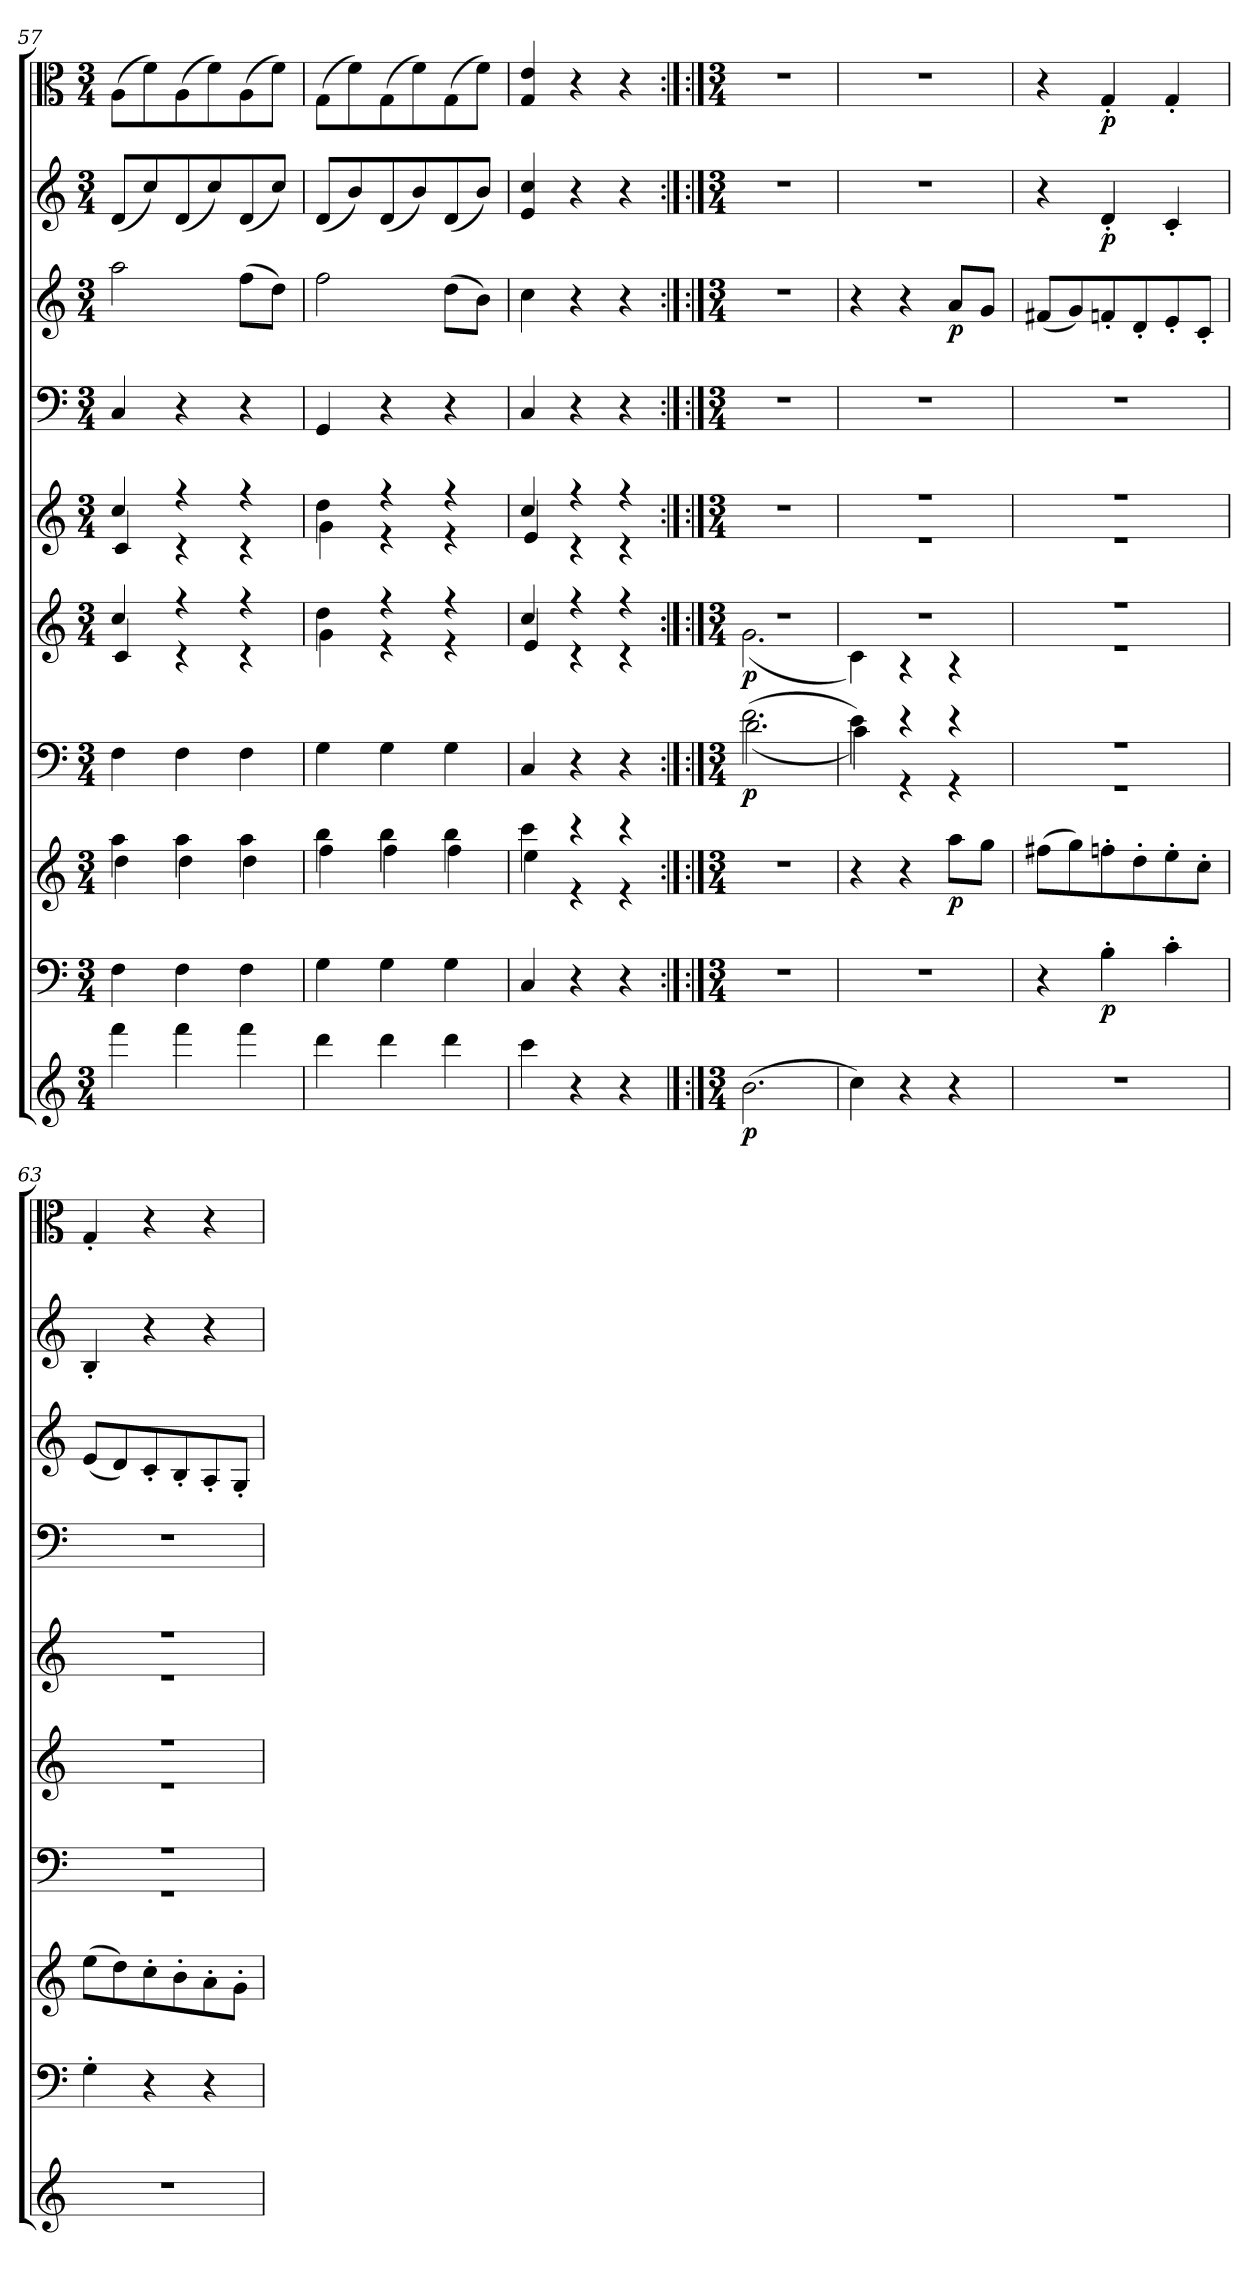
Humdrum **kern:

**kern	**dynam	**kern	**dynam	**kern	**dynam	**kern	**dynam	**kern	**dynam	**kern	**kern	**kern	**dynam	**kern	**dynam	**kern	**dynam
*part10	*part10	*part9	*part9	*part8	*part8	*part7	*part7	*part6	*part6	*part5	*part4	*part3	*part3	*part2	*part2	*part1	*part1
*staff10	*staff10	*staff9	*staff9	*staff8	*staff8	*staff7	*staff7	*staff6	*staff6	*staff5	*staff4	*staff3	*staff3	*staff2	*staff2	*staff1	*staff1
*clefG2	*	*clefF4	*	*clefG2	*	*clefF4	*	*clefG2	*	*clefG2	*clefF4	*clefG2	*	*clefG2	*	*clefC3	*
*k[]	*	*k[]	*	*k[]	*	*k[]	*	*k[]	*	*k[]	*k[]	*k[]	*	*k[]	*	*k[]	*
*C:	*	*C:	*	*C:	*	*C:	*	*C:	*	*C:	*C:	*C:	*	*C:	*	*C:	*
*M3/4	*	*M3/4	*	*M3/4	*	*M3/4	*	*M3/4	*	*M3/4	*M3/4	*M3/4	*	*M3/4	*	*M3/4	*
=57	=57	=57	=57	=57	=57	=57	=57	=57	=57	=57	=57	=57	=57	=57	=57	=57	=57
*	*	*	*	*^	*	*	*	*^	*	*^	*	*	*	*	*	*	*
4fff\	.	4F\	.	4aa\	4dd\	.	4F\	.	4cc/	4c/	.	4cc/	4c/	4C/	2aa\	.	(8d/L	.	(8A\L	.
.	.	.	.	.	.	.	.	.	.	.	.	.	.	.	.	.	8cc/)	.	8f\)	.
4fff\	.	4F\	.	4aa\	4dd\	.	4F\	.	4r	4r	.	4r	4r	4r	.	.	(8d/	.	(8A\	.
.	.	.	.	.	.	.	.	.	.	.	.	.	.	.	.	.	8cc/)	.	8f\)	.
4fff\	.	4F\	.	4aa\	4dd\	.	4F\	.	4r	4r	.	4r	4r	4r	(8ff\L	.	(8d/	.	(8A\	.
.	.	.	.	.	.	.	.	.	.	.	.	.	.	.	8dd\J)	.	8cc/J)	.	8f\J)	.
=58	=58	=58	=58	=58	=58	=58	=58	=58	=58	=58	=58	=58	=58	=58	=58	=58	=58	=58	=58	=58
4ddd\	.	4G\	.	4bb\	4ff\	.	4G\	.	4dd\	4g\	.	4dd\	4g\	4GG/	2ff\	.	(8d/L	.	(8G\L	.
.	.	.	.	.	.	.	.	.	.	.	.	.	.	.	.	.	8b/)	.	8f\)	.
4ddd\	.	4G\	.	4bb\	4ff\	.	4G\	.	4r	4r	.	4r	4r	4r	.	.	(8d/	.	(8G\	.
.	.	.	.	.	.	.	.	.	.	.	.	.	.	.	.	.	8b/)	.	8f\)	.
4ddd\	.	4G\	.	4bb\	4ff\	.	4G\	.	4r	4r	.	4r	4r	4r	(8dd\L	.	(8d/	.	(8G\	.
.	.	.	.	.	.	.	.	.	.	.	.	.	.	.	8b\J)	.	8b/J)	.	8f\J)	.
=59	=59	=59	=59	=59	=59	=59	=59	=59	=59	=59	=59	=59	=59	=59	=59	=59	=59	=59	=59	=59
4ccc\	.	4C/	.	4ccc\	4ee\	.	4C/	.	4cc/	4e/	.	4cc/	4e/	4C/	4cc\	.	4e/ 4cc/	.	4G/ 4e/	.
4r	.	4r	.	4r	4r	.	4r	.	4r	4r	.	4r	4r	4r	4r	.	4r	.	4r	.
4r	.	4r	.	4r	4r	.	4r	.	4r	4r	.	4r	4r	4r	4r	.	4r	.	4r	.
*	*	*	*	*v	*v	*	*	*	*	*	*	*v	*v	*	*	*	*	*	*	*
==60	=60:|!	=60:|!	=60:|!	=60:|!	=60:|!	=60:|!	=60:|!	=60:|!	=60:|!	=60:|!	=60:|!	=60:|!	=60:|!	=60:|!	=60:|!	=60:|!	=60:|!	=60:|!
*M3/4	*	*M3/4	*	*M3/4	*	*M3/4	*	*M3/4	*	*	*M3/4	*M3/4	*M3/4	*	*M3/4	*	*M3/4	*
*	*	*	*	*	*	*^	*	*	*	*	*	*	*	*	*	*	*	*
(2.b\	p	2.r	.	2.r	.	(2.f\	(2.d\	p	2.r	(2.g\	p	2.r	2.r	2.r	.	2.r	.	2.r	.
=61	=61	=61	=61	=61	=61	=61	=61	=61	=61	=61	=61	=61	=61	=61	=61	=61	=61	=61	=61
*	*	*	*	*	*	*	*	*	*	*	*	*^	*	*	*	*	*	*	*
4cc\)	.	2.r	.	4r	.	4e\)	4c\)	.	2.r	4c\)	.	2.r	2.r	2.r	4r	.	2.r	.	2.r	.
4r	.	.	.	4r	.	4r	4r	.	.	4r	.	.	.	.	4r	.	.	.	.	.
4r	.	.	.	8aa\L	p	4r	4r	.	.	4r	.	.	.	.	8a/L	p	.	.	.	.
.	.	.	.	8gg\J	.	.	.	.	.	.	.	.	.	.	8g/J	.	.	.	.	.
=62	=62	=62	=62	=62	=62	=62	=62	=62	=62	=62	=62	=62	=62	=62	=62	=62	=62	=62	=62	=62
2.r	.	4r	.	(8ff#X\L	.	2.r	2.r	.	2.r	2.r	.	2.r	2.r	2.r	(8f#X/L	.	4r	.	4r	.
.	.	.	.	8gg\)	.	.	.	.	.	.	.	.	.	.	8g/)	.	.	.	.	.
.	.	4B'\	p	8ffn'\	.	.	.	.	.	.	.	.	.	.	8fn'/	.	4d'/	p	4G'/	p
.	.	.	.	8dd'\	.	.	.	.	.	.	.	.	.	.	8d'/	.	.	.	.	.
.	.	4c'\	.	8ee'\	.	.	.	.	.	.	.	.	.	.	8e'/	.	4c'/	.	4G'/	.
.	.	.	.	8cc'\J	.	.	.	.	.	.	.	.	.	.	8c'/J	.	.	.	.	.
=63	=63	=63	=63	=63	=63	=63	=63	=63	=63	=63	=63	=63	=63	=63	=63	=63	=63	=63	=63	=63
2.r	.	4G'\	.	(8ee\L	.	2.r	2.r	.	2.r	2.r	.	2.r	2.r	2.r	(8e/L	.	4B'/	.	4G'/	.
.	.	.	.	8dd\)	.	.	.	.	.	.	.	.	.	.	8d/)	.	.	.	.	.
.	.	4r	.	8cc'\	.	.	.	.	.	.	.	.	.	.	8c'/	.	4r	.	4r	.
.	.	.	.	8b'\	.	.	.	.	.	.	.	.	.	.	8B'/	.	.	.	.	.
.	.	4r	.	8a'\	.	.	.	.	.	.	.	.	.	.	8A'/	.	4r	.	4r	.
.	.	.	.	8g'\J	.	.	.	.	.	.	.	.	.	.	8G'/J	.	.	.	.	.
*	*	*	*	*	*	*v	*v	*	*	*	*	*v	*v	*	*	*	*	*	*	*
*	*	*	*	*	*	*	*	*v	*v	*	*	*	*	*	*	*	*	*
=	=	=	=	=	=	=	=	=	=	=	=	=	=	=	=	=	=
*-	*-	*-	*-	*-	*-	*-	*-	*-	*-	*-	*-	*-	*-	*-	*-	*-	*-
